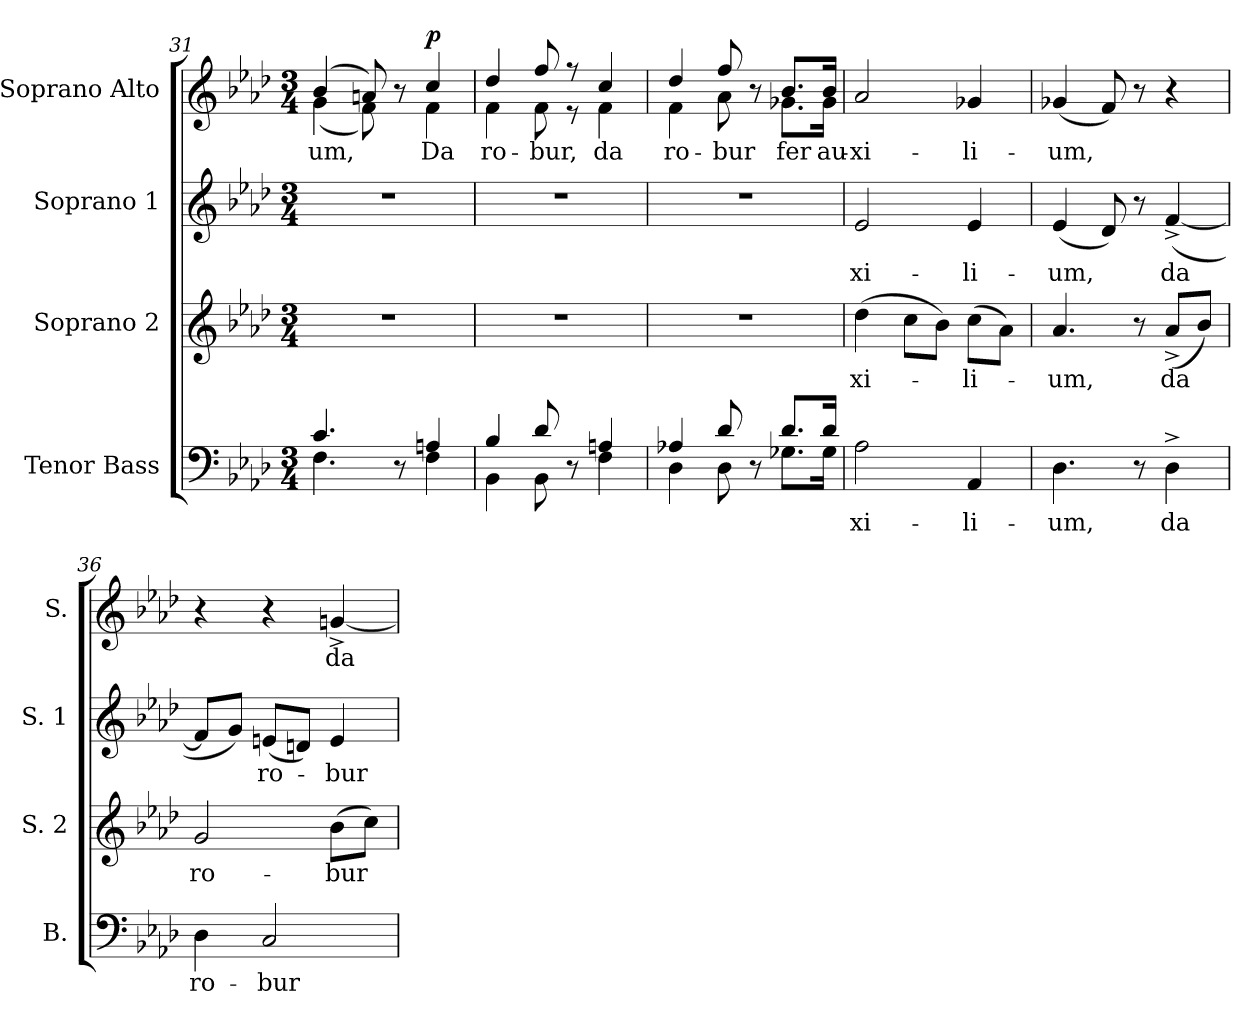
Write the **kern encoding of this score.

**kern	**text	**kern	**text	**kern	**text	**kern	**text	**dynam
*part4	*part4	*part3	*part3	*part2	*part2	*part1	*part1	*part1
*staff4	*staff4	*staff3	*staff3	*staff2	*staff2	*staff1	*staff1	*staff1
*I"Tenor Bass	*	*I"Soprano 2	*	*I"Soprano 1	*	*I"Soprano Alto	*	*
*I'B.	*	*I'S. 2	*	*I'S. 1	*	*I'S.	*	*
*clefF4	*	*clefG2	*	*clefG2	*	*clefG2	*	*
*k[b-e-a-d-]	*	*k[b-e-a-d-]	*	*k[b-e-a-d-]	*	*k[b-e-a-d-]	*	*
*f:	*	*f:	*	*f:	*	*f:	*	*
*M3/4	*	*M3/4	*	*M3/4	*	*M3/4	*	*
=31	=31	=31	=31	=31	=31	=31	=31	=31
*^	*	*	*	*	*	*	*	*
!	!	!	!LO:N:vis=1	!	!LO:N:vis=1	!	!	!	!
!	!	!	!	!	!	!	!	!LO:LY:b:color=#000000	!
*	*	*	*	*	*	*	*^	*	*
4.ci/	4.Fi\	.	2.r	.	2.r	.	(4b-i/	(4gi\	-um,	.
.	.	.	.	.	.	.	8ani/)	8fi\)	.	.
8r	8ryy	.	.	.	.	.	8r	8ryy	.	.
!	!	!	!	!	!	!	!	!	!LO:LY:b:color=#000000	!
4Ani/	4Fi\	.	.	.	.	.	4cci/	4fi\	Da	p
=32	=32	=32	=32	=32	=32	=32	=32	=32	=32	=32
!	!	!	!LO:N:vis=1	!	!LO:N:vis=1	!	!	!	!	!
!	!	!	!	!	!	!	!	!	!LO:LY:b:color=#000000	!
4B-i/	4BB-i\	.	2.r	.	2.r	.	4dd-i/	4fi\	ro-	.
!	!	!	!	!	!	!	!	!	!LO:LY:b:color=#000000	!
8d-i/	8BB-i\	.	.	.	.	.	8ffi/	8fi\	-bur,	.
8r	8ryy	.	.	.	.	.	8r	8r	.	.
!	!	!	!	!	!	!	!	!	!LO:LY:b:color=#000000	!
4Ani/	4Fi\	.	.	.	.	.	4cci/	4fi\	da	.
=33	=33	=33	=33	=33	=33	=33	=33	=33	=33	=33
!	!	!	!LO:N:vis=1	!	!LO:N:vis=1	!	!	!	!	!
!	!	!	!	!	!	!	!	!	!LO:LY:b:color=#000000	!
4A-Xi/	4D-i\	.	2.r	.	2.r	.	4dd-i/	4fi\	ro-	.
!	!	!	!	!	!	!	!	!	!LO:LY:b:color=#000000	!
8d-i/	8D-i\	.	.	.	.	.	8ffi/	8a-i\	-bur	.
8r	8ryy	.	.	.	.	.	8r	8ryy	.	.
!	!	!	!	!	!	!	!	!	!LO:LY:b:color=#000000	!
8.d-i/L	8.G-Xi\L	.	.	.	.	.	8.b-i/L	8.g-Xi\L	fer	.
!	!	!	!	!	!	!	!	!	!LO:LY:b:color=#000000	!
16d-i/Jk	16G-i\Jk	.	.	.	.	.	16b-i/Jk	16g-i\Jk	au-	.
*v	*v	*	*	*	*	*	*v	*v	*	*
!!LO:PB:g=z
=34	=34	=34	=34	=34	=34	=34	=34	=34
*^	*	*	*	*	*	*^	*	*
!	!	!LO:LY:b:color=#000000	!	!	!	!	!	!	!	!
*v	*v	*	*	*	*	*	*v	*v	*	*
*^	*	*	*	*	*	*^	*	*
!	!	!	!	!LO:LY:b:color=#000000	!	!	!	!	!	!
*v	*v	*	*	*	*	*	*v	*v	*	*
*^	*	*	*	*	*	*^	*	*
!	!	!	!	!	!	!LO:LY:b:color=#000000	!	!	!	!
*v	*v	*	*	*	*	*	*v	*v	*	*
*^	*	*	*	*	*	*^	*	*
!	!	!	!	!	!	!	!	!	!LO:LY:b:color=#000000	!
*v	*v	*	*	*	*	*	*v	*v	*	*
2A-i\	xi-	(4dd-i\	xi-	2e-i/	xi-	2a-i/	-xi-	.
.	.	8cci\L	.	.	.	.	.	.
.	.	8b-i\J)	.	.	.	.	.	.
!	!LO:LY:b:color=#000000	!	!	!	!	!	!	!
!	!	!	!LO:LY:b:color=#000000	!	!	!	!	!
!	!	!	!	!	!LO:LY:b:color=#000000	!	!	!
!	!	!	!	!	!	!	!LO:LY:b:color=#000000	!
4AA-i/	-li-	(8cci\L	-li-	4e-i/	-li-	4g-Xi/	-li-	.
.	.	8a-i\J)	.	.	.	.	.	.
=35	=35	=35	=35	=35	=35	=35	=35	=35
!	!LO:LY:b:color=#000000	!	!	!	!	!	!	!
*^	*	*	*	*	*	*	*	*
!	!	!	!	!LO:LY:b:color=#000000	!	!	!	!	!
!	!	!	!	!	!	!LO:LY:b:color=#000000	!	!	!
!	!	!	!	!	!	!	!	!LO:LY:b:color=#000000	!
*	*	*	*	*	*	*	*^	*	*
4.D-i\	4.ryy	-um,	4.a-i/	-um,	(4e-i/	-um,	(4g-Xi/	4.ryy	-um,	.
.	.	.	.	.	8d-i/)	.	8fi/)	.	.	.
8r	8ryy	.	8r	.	8r	.	8r	8ryy	.	.
!	!	!LO:LY:b:color=#000000	!	!	!	!	!	!	!	!
!	!	!	!	!LO:LY:b:color=#000000	!	!	!	!	!	!
!	!	!	!	!	!	!LO:LY:b:color=#000000	!	!	!	!
4D-^i\	4ryy	da	(8a-^i/L	da	([<4f^i/	da	4r	4ryy	.	.
.	.	.	8b-i/J)	.	.	.	.	.	.	.
*v	*v	*	*	*	*	*	*v	*v	*	*
=36	=36	=36	=36	=36	=36	=36	=36	=36
!	!LO:LY:b:color=#000000	!	!	!	!	!	!	!
!	!	!	!LO:LY:b:color=#000000	!	!	!	!	!
4D-i\	ro-	2gi/	ro-	8fi/L]	.	4r	.	.
.	.	.	.	8gi/J)	.	.	.	.
!	!LO:LY:b:color=#000000	!	!	!	!	!	!	!
!	!	!	!	!	!LO:LY:b:color=#000000	!	!	!
2Ci/	-bur	.	.	(8eni/L	ro-	4r	.	.
.	.	.	.	8dni/J)	.	.	.	.
!	!	!	!LO:LY:b:color=#000000	!	!	!	!	!
!	!	!	!	!	!LO:LY:b:color=#000000	!	!	!
!	!	!	!	!	!	!	!LO:LY:b:color=#000000	!
.	.	(8b-i\L	-bur	4ei/	-bur	[<4gn^i/	da	.
.	.	8cci\J)	.	.	.	.	.	.
=	=	=	=	=	=	=	=	=
*-	*-	*-	*-	*-	*-	*-	*-	*-
